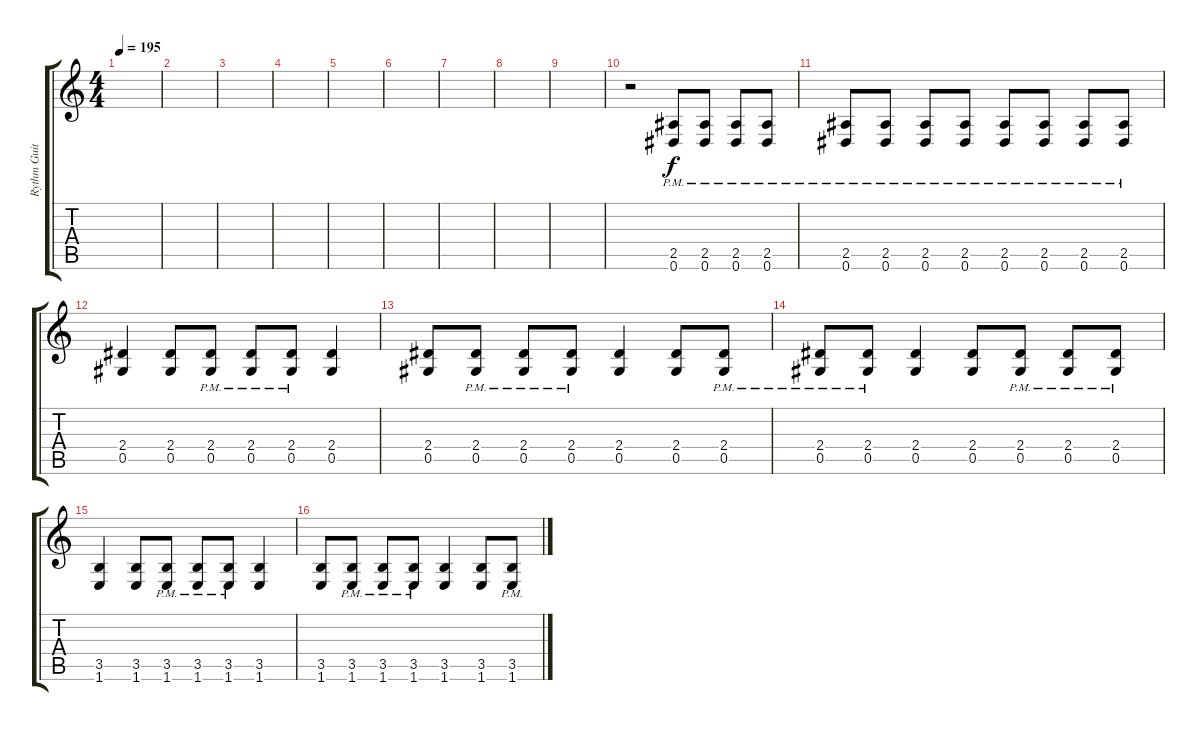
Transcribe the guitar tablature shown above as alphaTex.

\track ("Rythm Guitar" "Rythm Guit") {instrument distortionguitar}
\staff {score tabs}
\tuning (Eb4 Bb3 Gb3 Db3 Ab2 Eb2) {hide}
\ts (4 4)
\tempo 195
\clef g2
\ks c
|
|
|
|
|
|
|
|
|
r.2 (2.5{pm} 0.6{pm}).8 (2.5{pm} 0.6{pm}).8 (2.5{pm} 0.6{pm}).8 (2.5{pm} 0.6{pm}).8 |
(2.5{pm} 0.6{pm}).8 (2.5{pm} 0.6{pm}).8 (2.5{pm} 0.6{pm}).8 (2.5{pm} 0.6{pm}).8 (2.5{pm} 0.6{pm}).8 (2.5{pm} 0.6{pm}).8 (2.5{pm} 0.6{pm}).8 (2.5{pm} 0.6{pm}).8 |
(2.4 0.5).4 (2.4 0.5).8 (2.4{pm} 0.5{pm}).8 (2.4{pm} 0.5{pm}).8 (2.4{pm} 0.5{pm}).8 (2.4 0.5).4 |
(2.4 0.5).8 (2.4{pm} 0.5{pm}).8 (2.4{pm} 0.5{pm}).8 (2.4{pm} 0.5{pm}).8 (2.4 0.5).4 (2.4 0.5).8 (2.4{pm} 0.5{pm}).8 |
(2.4{pm} 0.5{pm}).8 (2.4{pm} 0.5{pm}).8 (2.4 0.5).4 (2.4 0.5).8 (2.4{pm} 0.5{pm}).8 (2.4{pm} 0.5{pm}).8 (2.4{pm} 0.5{pm}).8 |
(3.5 1.6).4 (3.5 1.6).8 (3.5{pm} 1.6{pm}).8 (3.5{pm} 1.6{pm}).8 (3.5{pm} 1.6{pm}).8 (3.5 1.6).4 |
(3.5 1.6).8 (3.5{pm} 1.6{pm}).8 (3.5{pm} 1.6{pm}).8 (3.5{pm} 1.6{pm}).8 (3.5 1.6).4 (3.5 1.6).8 (3.5{pm} 1.6{pm}).8
